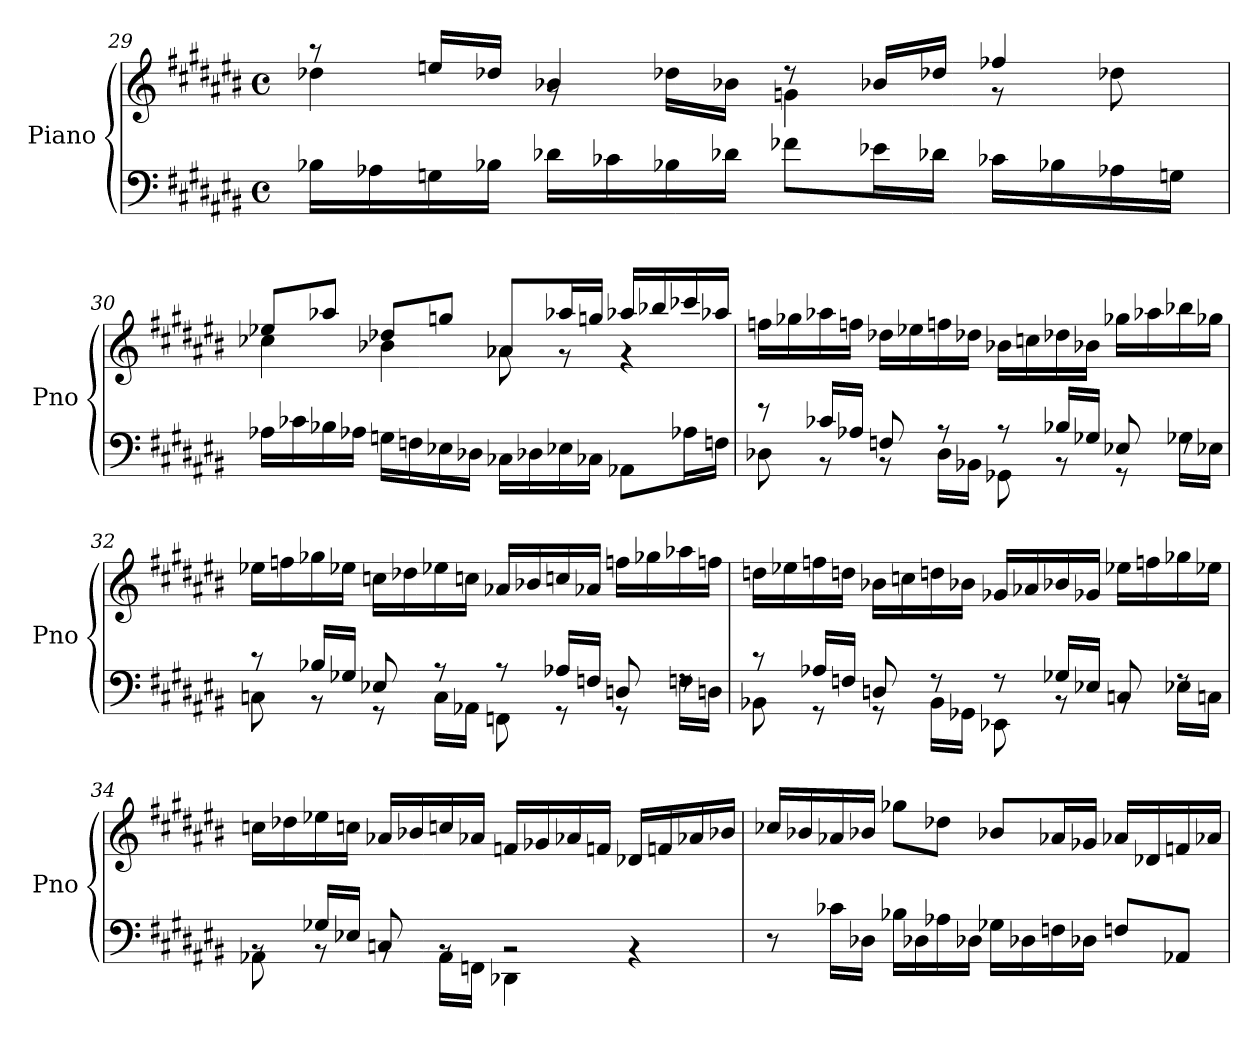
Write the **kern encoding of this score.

**kern	**kern
*part1	*part1
*staff2	*staff1
*I"Piano	*
*I'Pno	*
!!LO:LB:g=z
*clefF4	*clefG2
*k[f#c#g#d#a#e#b#]	*k[f#c#g#d#a#e#b#]
*M4/4	*M4/4
*met(c)	*met(c)
=29	=29
*	*^
16B-Xi\LL	8r	4dd-Xi\
16A-Xi\	.	.
16Gni\	16een/LL	.
16B-Xi\JJ	16dd-Xi/JJ	.
16d-Xi\LL	4b-Xi/	8rg
16c-Xi\	.	.
16B-Xi\	.	16dd-Xi\LL
16d-Xi\JJ	.	16b-Xi\JJ
8f-Xi\L	8r	4gni\
16e-Xi\L	16b-Xi/LL	.
16d-Xi\JJ	16dd-Xi/JJ	.
16c-Xi\LL	4ff-Xi/	8r
16B-Xi\	.	.
16A-Xi\	.	8dd-Xi\
16Gni\JJ	.	.
=30	=30	=30
16A-Xi\LL	8ee-Xi/L	4cc-Xi\
16c-Xi\	.	.
16B-Xi\	8aa-Xi/J	.
16A-Xi\JJ	.	.
16Gni\LL	8dd-Xi/L	4b-Xi\
16Fni\	.	.
16E-Xi\	8ggni/J	.
16D-Xi\JJ	.	.
16C-Xi\LL	8a-Xi/L	8a-Xi\
16D-Xi\	.	.
16E-Xi\	16aa-Xi/L	8r
16C-Xi\JJ	16ggni/JJ	.
8AA-Xi\L	16aa-Xi/LL	4r
.	16bb-Xi/	.
16A-Xi\L	16ccc-Xi/	.
16Fni\JJ	16aa-Xi/JJ	.
*	*v	*v
!!LO:PB:g=z
=31	=31
*^	*
8r	8D-Xi\	16ffni\LL
.	.	16gg-Xi\
16c-Xi/LL	8r	16aa-Xi\
16A-Xi/JJ	.	16ffni\JJ
8Fni/	8r	16dd-Xi\LL
.	.	16ee-Xi\
8r	16D-i\LL	16ffni\
.	16BB-Xi\JJ	16dd-Xi\JJ
8r	8GG-Xi\	16b-Xi\LL
.	.	16ccni\
16B-Xi/LL	8r	16dd-Xi\
16G-Xi/JJ	.	16b-Xi\JJ
8E-Xi/	8r	16gg-Xi\LL
.	.	16aa-Xi\
8rF	16G-Xi\LL	16bb-Xi\
.	16E-Xi\JJ	16gg-Xi\JJ
=32	=32	=32
8r	8Cni\	16ee-Xi\LL
.	.	16ffni\
16B-Xi/LL	8r	16gg-Xi\
16G-Xi/JJ	.	16ee-Xi\JJ
8E-Xi/	8r	16ccni\LL
.	.	16dd-Xi\
8r	16Ci\LL	16ee-Xi\
.	16AA-Xi\JJ	16ccni\JJ
8r	8FFni\	16a-Xi/LL
.	.	16b-Xi/
16A-Xi/LL	8r	16ccni/
16Fni/JJ	.	16a-Xi/JJ
8Dni/	8r	16ffni\LL
.	.	16gg-Xi\
8rF	16Fni\LL	16aa-Xi\
.	16Dni\JJ	16ffni\JJ
=33	=33	=33
8r	8BB-Xi\	16ddni\LL
.	.	16ee-Xi\
16A-Xi/LL	8r	16ffni\
16Fni/JJ	.	16ddni\JJ
8Dni/	8r	16b-Xi\LL
.	.	16ccni\
8r	16BB-i\LL	16ddni\
.	16GG-Xi\JJ	16b-Xi\JJ
8r	8EE-Xi\	16g-Xi/LL
.	.	16a-Xi/
16G-Xi/LL	8rBB	16b-Xi/
16E-Xi/JJ	.	16g-Xi/JJ
8Cni/	8rBB	16ee-Xi\LL
.	.	16ffni\
8rF	16E-Xi\LL	16gg-Xi\
.	16Cni\JJ	16ee-Xi\JJ
!!LO:LB:g=z
=34	=34	=34
8rBB	8AA-Xi\	16ccni\LL
.	.	16dd-Xi\
16G-Xi/LL	8rBB	16ee-Xi\
16E-Xi/JJ	.	16ccni\JJ
8Cni/	8rBB	16a-Xi/LL
.	.	16b-Xi/
8rBB	16AA-i\LL	16ccni/
.	16FFni\JJ	16a-Xi/JJ
2rBB	4DD-Xi\	16fni/LL
.	.	16g-Xi/
.	.	16a-Xi/
.	.	16fni/JJ
.	4rBB	16d-Xi/LL
.	.	16fni/
.	.	16a-Xi/
.	.	16b-Xi/JJ
*v	*v	*
=35	=35
8r	16cc-Xi/LL
.	16b-Xi/
16c-Xi\LL	16a-Xi/
16D-Xi\JJ	16b-Xi/JJ
16B-Xi\LL	8gg-Xi\L
16D-Xi\	.
16A-Xi\	8dd-Xi\J
16D-Xi\JJ	.
16G-Xi\LL	8b-Xi/L
16D-Xi\	.
16Fni\	16a-Xi/L
16D-Xi\JJ	16g-Xi/JJ
8Fni/L	16a-Xi/LL
.	16d-Xi/
8AA-Xi/J	16fni/
.	16a-Xi/JJ
=	=
*-	*-
